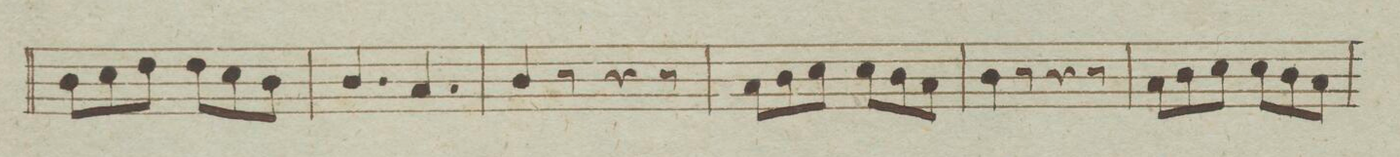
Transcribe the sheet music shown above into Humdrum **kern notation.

**kern
*I"Oboe Secondo.
*clefG2
*k[b-e-]
*met(c)
*M6/8
8b-\L
8cc\
8dd\J
8dd\L
8cc\
8b-\J
=62
4.b-/
4.a/
=63
4b-/
8r
4r
8r
=64
8a\L
8b-\
8cc\J
8cc\L
8b-\
8a\J
=65
4b-\
8r
4r
8r
=66
8a\L
8b-\
8cc\J
8cc\L
8b-\
8a\J
=67
*-
